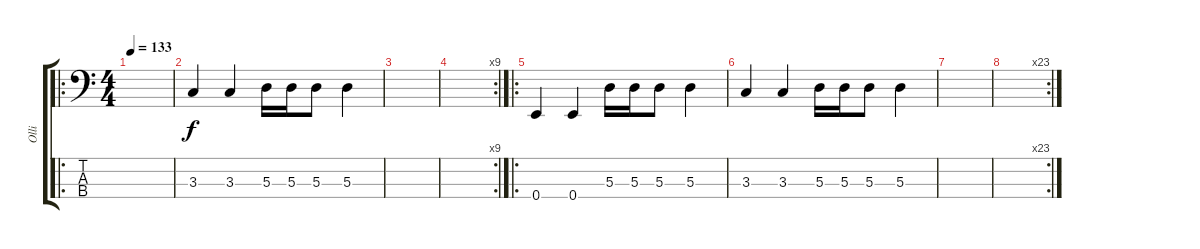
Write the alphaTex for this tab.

\track ("Olli" "Olli") {instrument electricbassfinger}
\staff {score tabs}
\tuning (G2 D2 A1 E1) {hide}
\ro
\ts (4 4)
\tempo 133
\clef f4
\ks c
|
3.3.4 3.3.4 5.3.16 5.3.16 5.3.8 5.3.4 |
|
\rc 9
|
\ro
0.4.4 0.4.4 5.3.16 5.3.16 5.3.8 5.3.4 |
3.3.4 3.3.4 5.3.16 5.3.16 5.3.8 5.3.4 |
|
\rc 23
